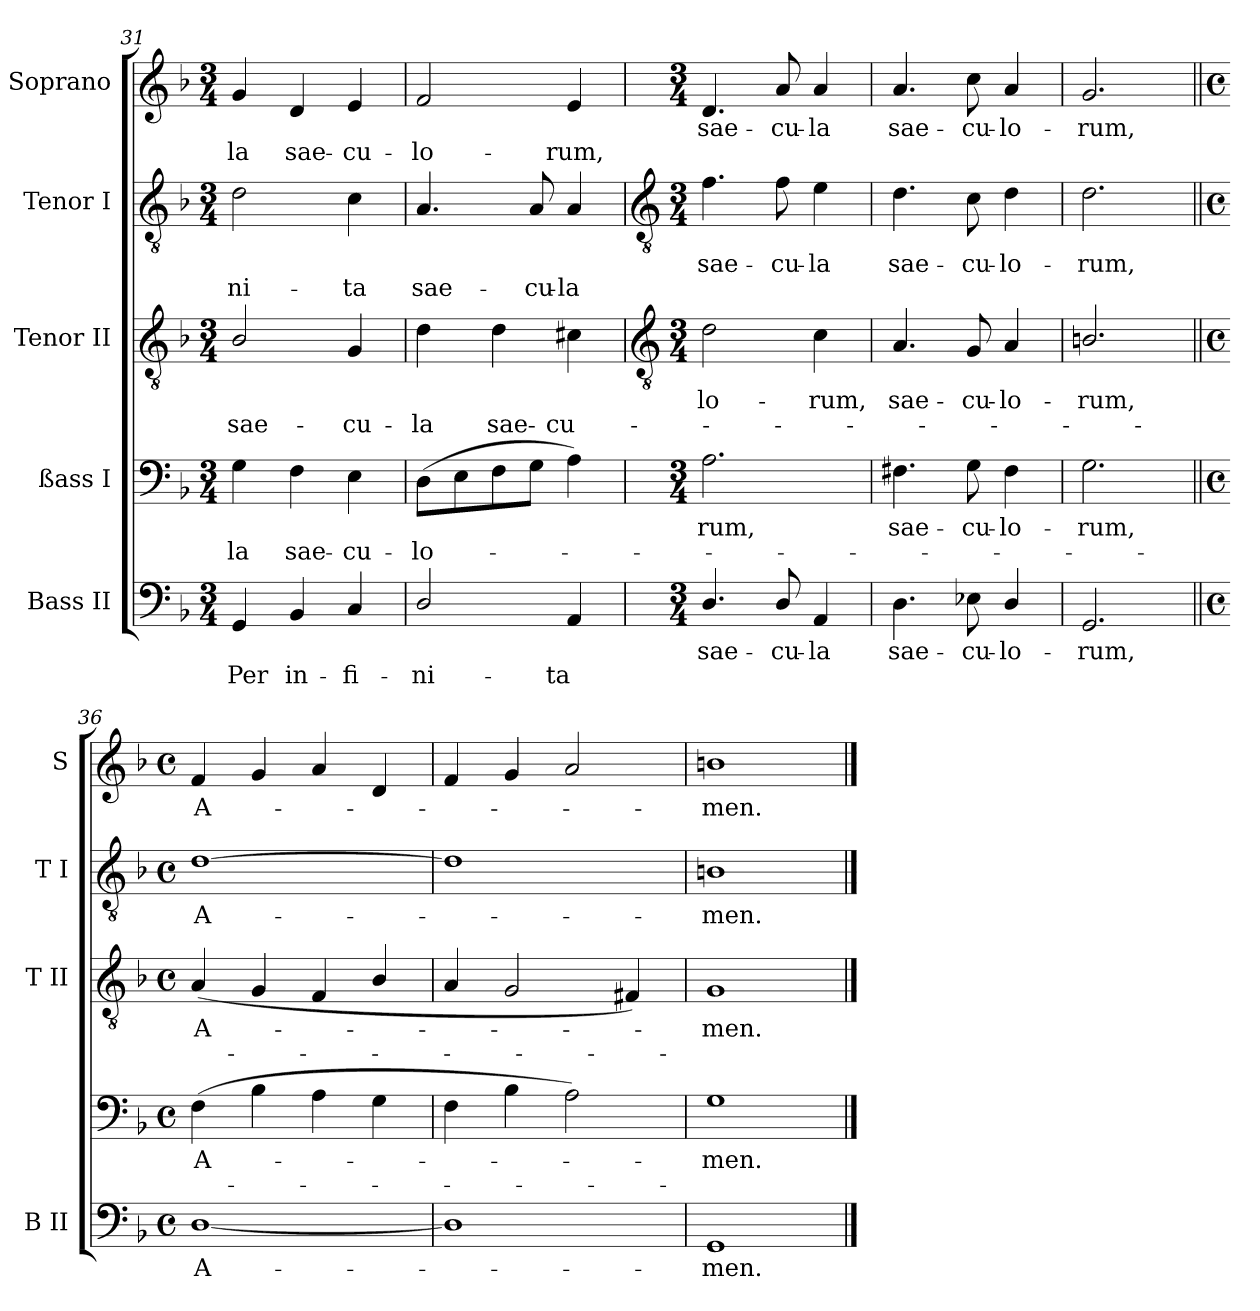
**kern	**text	**text	**kern	**text	**text	**kern	**text	**text	**kern	**text	**text	**kern	**text	**text
*part5	*part5	*part5	*part4	*part4	*part4	*part3	*part3	*part3	*part2	*part2	*part2	*part1	*part1	*part1
*staff5	*staff5	*staff5	*staff4	*staff4	*staff4	*staff3	*staff3	*staff3	*staff2	*staff2	*staff2	*staff1	*staff1	*staff1
*I"Bass II	*	*	*I"ßass I	*	*	*I"Tenor II	*	*	*I"Tenor I	*	*	*I"Soprano	*	*
*I'B II	*	*	*	*	*	*I'T II	*	*	*I'T I	*	*	*I'S	*	*
*clefF4	*	*	*clefF4	*	*	*clefGv2	*	*	*clefGv2	*	*	*clefG2	*	*
*k[b-]	*	*	*k[b-]	*	*	*k[b-]	*	*	*k[b-]	*	*	*k[b-]	*	*
*F:	*	*	*F:	*	*	*F:	*	*	*F:	*	*	*F:	*	*
*M3/4	*	*	*M3/4	*	*	*M3/4	*	*	*M3/4	*	*	*M3/4	*	*
=31	=31	=31	=31	=31	=31	=31	=31	=31	=31	=31	=31	=31	=31	=31
!	!	!LO:LY:b	!	!	!LO:LY:b	!	!	!LO:LY:b	!	!	!LO:LY:b	!	!	!LO:LY:b
4GG	.	Per	4G	.	-la	2B-/	.	sae-	2d	.	-ni-	4g	.	-la
!	!	!LO:LY:b	!	!	!LO:LY:b	!	!	!	!	!	!	!	!	!LO:LY:b
4BB-	.	in-	4F	.	sae-	.	.	.	.	.	.	4d	.	sae-
!	!	!LO:LY:b	!	!	!LO:LY:b	!	!	!LO:LY:b	!	!	!LO:LY:b	!	!	!LO:LY:b
4C	.	-fi-	4E	.	-cu-	4G	.	-cu-	4c	.	-ta	4e	.	-cu-
=32	=32	=32	=32	=32	=32	=32	=32	=32	=32	=32	=32	=32	=32	=32
!	!	!LO:LY:b	!	!	!LO:LY:b	!	!	!LO:LY:b	!	!	!LO:LY:b	!	!	!LO:LY:b
2D/	.	-ni-	(>8DL	.	-lo-	4d	.	-la	4.A	.	sae-	2f	.	-lo-
.	.	.	8E	.	.	.	.	.	.	.	.	.	.	.
!	!	!	!	!	!	!	!	!LO:LY:b	!	!	!	!	!	!
.	.	.	8F	.	.	4d	.	sae-	.	.	.	.	.	.
!	!	!	!	!	!	!	!	!	!	!	!LO:LY:b	!	!	!
.	.	.	8GJ	.	.	.	.	.	8A	.	-cu-	.	.	.
!	!	!LO:LY:b	!	!	!	!	!	!LO:LY:b	!	!	!LO:LY:b	!	!	!LO:LY:b
4AA	.	-ta	4A)	.	.	4c#X	.	-cu-	4A	.	-la	4e	.	-rum,
!!LO:LB:g=z
=33	=33	=33	=33	=33	=33	=33	=33	=33	=33	=33	=33	=33	=33	=33
*	*	*	*	*	*	*clefGv2	*	*	*clefGv2	*	*	*	*	*
*M3/4	*	*	*M3/4	*	*	*M3/4	*	*	*M3/4	*	*	*M3/4	*	*
!	!LO:LY:b	!	!	!LO:LY:b	!	!	!LO:LY:b	!	!	!LO:LY:b	!	!	!LO:LY:b	!
4.D/	sae-	.	2.A	rum,	.	2d	-lo-	.	4.f	sae-	.	4.d	sae-	.
!	!LO:LY:b	!	!	!	!	!	!	!	!	!LO:LY:b	!	!	!LO:LY:b	!
8D/	-cu-	.	.	.	.	.	.	.	8f	-cu-	.	8a	-cu-	.
!	!LO:LY:b	!	!	!	!	!	!LO:LY:b	!	!	!LO:LY:b	!	!	!LO:LY:b	!
4AA	-la	.	.	.	.	4c	-rum,	.	4e	-la	.	4a	-la	.
=34	=34	=34	=34	=34	=34	=34	=34	=34	=34	=34	=34	=34	=34	=34
!	!LO:LY:b	!	!	!LO:LY:b	!	!	!LO:LY:b	!	!	!LO:LY:b	!	!	!LO:LY:b	!
4.D	sae-	.	4.F#X	sae-	.	4.A	sae-	.	4.d	sae-	.	4.a	sae-	.
!	!LO:LY:b	!	!	!LO:LY:b	!	!	!LO:LY:b	!	!	!LO:LY:b	!	!	!LO:LY:b	!
8E-X	-cu-	.	8G	-cu-	.	8G	-cu-	.	8c	-cu-	.	8cc	-cu-	.
!	!LO:LY:b	!	!	!LO:LY:b	!	!	!LO:LY:b	!	!	!LO:LY:b	!	!	!LO:LY:b	!
4D/	-lo-	.	4F#	-lo-	.	4A	-lo-	.	4d	-lo-	.	4a	-lo-	.
=35	=35	=35	=35	=35	=35	=35	=35	=35	=35	=35	=35	=35	=35	=35
!	!LO:LY:b	!	!	!LO:LY:b	!	!	!LO:LY:b	!	!	!LO:LY:b	!	!	!LO:LY:b	!
2.GG	-rum,	.	2.G	-rum,	.	2.Bn/	-rum,	.	2.d	-rum,	.	2.g	-rum,	.
=36||	=36||	=36||	=36||	=36||	=36||	=36||	=36||	=36||	=36||	=36||	=36||	=36||	=36||	=36||
*M4/4	*	*	*M4/4	*	*	*M4/4	*	*	*M4/4	*	*	*M4/4	*	*
*met(c)	*	*	*met(c)	*	*	*met(c)	*	*	*met(c)	*	*	*met(c)	*	*
!	!LO:LY:b	!	!	!LO:LY:b	!	!	!LO:LY:b	!	!	!LO:LY:b	!	!	!LO:LY:b	!
[1D/	A-	.	(>4F	A-	.	(<4A	A-	.	[1d	A-	.	4f	A-	.
.	.	.	4B-	.	.	4G	.	.	.	.	.	4g	.	.
.	.	.	4A	.	.	4F	.	.	.	.	.	4a	.	.
.	.	.	4G	.	.	4B-/	.	.	.	.	.	4d	.	.
=37	=37	=37	=37	=37	=37	=37	=37	=37	=37	=37	=37	=37	=37	=37
1D]	.	.	4F	.	.	4A	.	.	1d]	.	.	4f	.	.
.	.	.	4B-	.	.	2G	.	.	.	.	.	4g	.	.
.	.	.	2A)	.	.	.	.	.	.	.	.	2a	.	.
.	.	.	.	.	.	4F#X)	.	.	.	.	.	.	.	.
=38	=38	=38	=38	=38	=38	=38	=38	=38	=38	=38	=38	=38	=38	=38
!	!LO:LY:b	!	!	!LO:LY:b	!	!	!LO:LY:b	!	!	!LO:LY:b	!	!	!LO:LY:b	!
1GG	men.	.	1G	men.	.	1G	men.	.	1Bn	men.	.	1bn	men.	.
==	==	==	==	==	==	==	==	==	==	==	==	==	==	==
*-	*-	*-	*-	*-	*-	*-	*-	*-	*-	*-	*-	*-	*-	*-
